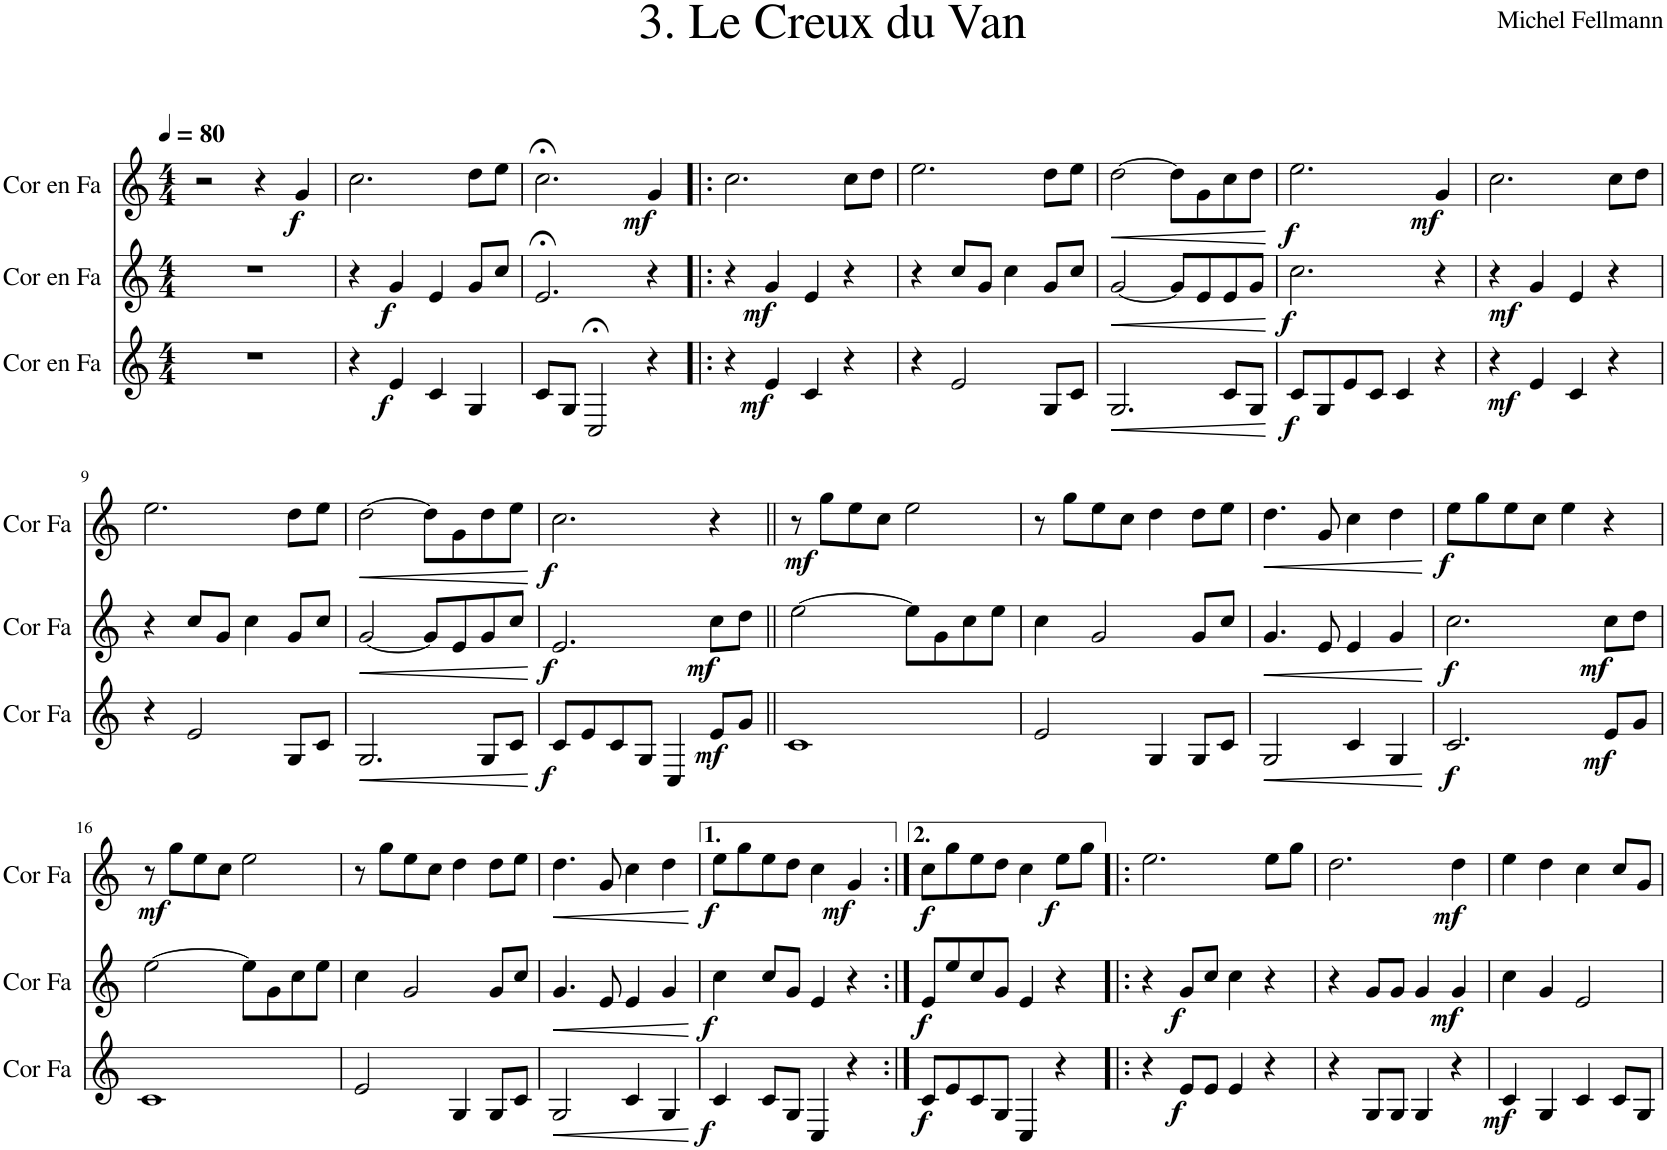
**kern	**dynam	**kern	**dynam	**kern	**dynam
*part3	*part3	*part2	*part2	*part1	*part1
*staff3	*staff3	*staff2	*staff2	*staff1	*staff1
*I"Cor en Fa	*	*I"Cor en Fa	*	*I"Cor en Fa	*
*I'Cor Fa	*	*I'Cor Fa	*	*I'Cor Fa	*
*clefG2	*	*clefG2	*	*clefG2	*
*Trd4c7	*	*Trd4c7	*	*Trd4c7	*
*k[]	*	*k[]	*	*k[]	*
*M4/4	*	*M4/4	*	*M4/4	*
*MM80	*	*MM80	*	*MM80	*
=1	=1	=1	=1	=1	=1
1r	.	1r	.	2r	.
.	.	.	.	4r	.
!	!	!	!	!	!LO:DY:b
.	.	.	.	4g/	f
=2	=2	=2	=2	=2	=2
4r	.	4r	.	2.cc\	.
!	!LO:DY:b	!	!LO:DY:b	!	!
4e/	f	4g/	f	.	.
4c/	.	4e/	.	.	.
4G/	.	8g/L	.	8dd\L	.
.	.	8cc/J	.	8ee\J	.
=3	=3	=3	=3	=3	=3
8c/L	.	2.e;</	.	2.cc;<\	.
8G/J	.	.	.	.	.
2C;</	.	.	.	.	.
!	!	!	!	!	!LO:DY:b
4r	.	4r	.	4g/	mf
=4!|:	=4!|:	=4!|:	=4!|:	=4!|:	=4!|:
4r	.	4r	.	2.cc\	.
!	!LO:DY:b	!	!LO:DY:b	!	!
4e/	mf	4g/	mf	.	.
4c/	.	4e/	.	.	.
4r	.	4r	.	8cc\L	.
.	.	.	.	8dd\J	.
=5	=5	=5	=5	=5	=5
4r	.	4r	.	2.ee\	.
2e/	.	8cc/L	.	.	.
.	.	8g/J	.	.	.
.	.	4cc\	.	.	.
8G/L	.	8g/L	.	8dd\L	.
8c/J	.	8cc/J	.	8ee\J	.
=6	=6	=6	=6	=6	=6
!	!LO:HP:b	!	!LO:HP:b	!	!LO:HP:b
2.G/	<	[2g/	<	[2dd\	<
.	.	8g/L]	.	8dd\L]	.
.	.	8e/	.	8g\	.
8c/L	.	8e/	.	8cc\	.
8G/J	.	8g/J	.	8dd\J	.
.	[	.	[	.	[
=7	=7	=7	=7	=7	=7
!	!LO:DY:b	!	!LO:DY:b	!	!LO:DY:b
8c/L	f	2.cc\	f	2.ee\	f
8G/	.	.	.	.	.
8e/	.	.	.	.	.
8c/J	.	.	.	.	.
4c/	.	.	.	.	.
!	!	!	!	!	!LO:DY:b
4r	.	4r	.	4g/	mf
=8	=8	=8	=8	=8	=8
!	!LO:DY:b	!	!LO:DY:b	!	!
4r	mf	4r	mf	2.cc\	.
4e/	.	4g/	.	.	.
4c/	.	4e/	.	.	.
4r	.	4r	.	8cc\L	.
.	.	.	.	8dd\J	.
!!LO:LB:g=z
=9	=9	=9	=9	=9	=9
4r	.	4r	.	2.ee\	.
2e/	.	8cc/L	.	.	.
.	.	8g/J	.	.	.
.	.	4cc\	.	.	.
8G/L	.	8g/L	.	8dd\L	.
8c/J	.	8cc/J	.	8ee\J	.
=10	=10	=10	=10	=10	=10
!	!LO:HP:b	!	!LO:HP:b	!	!LO:HP:b
2.G/	<	[2g/	<	[2dd\	<
.	.	8g/L]	.	8dd\L]	.
.	.	8e/	.	8g\	.
8G/L	.	8g/	.	8dd\	.
8c/J	.	8cc/J	.	8ee\J	.
.	[	.	[	.	[
=11	=11	=11	=11	=11	=11
!	!LO:DY:b	!	!LO:DY:b	!	!LO:DY:b
8c/L	f	2.e/	f	2.cc\	f
8e/	.	.	.	.	.
8c/	.	.	.	.	.
8G/J	.	.	.	.	.
4C/	.	.	.	.	.
!	!LO:DY:b	!	!LO:DY:b	!	!
8e/L	mf	8cc\L	mf	4r	.
8g/J	.	8dd\J	.	.	.
=12||	=12||	=12||	=12||	=12||	=12||
!	!	!	!	!	!LO:DY:b
1c	.	[2ee\	.	8r	mf
.	.	.	.	8gg\L	.
.	.	.	.	8ee\	.
.	.	.	.	8cc\J	.
.	.	8ee\L]	.	2ee\	.
.	.	8g\	.	.	.
.	.	8cc\	.	.	.
.	.	8ee\J	.	.	.
=13	=13	=13	=13	=13	=13
2e/	.	4cc\	.	8r	.
.	.	.	.	8gg\L	.
.	.	2g/	.	8ee\	.
.	.	.	.	8cc\J	.
4G/	.	.	.	4dd\	.
8G/L	.	8g/L	.	8dd\L	.
8c/J	.	8cc/J	.	8ee\J	.
=14	=14	=14	=14	=14	=14
!	!LO:HP:b	!	!LO:HP:b	!	!LO:HP:b
2G/	<	4.g/	<	4.dd\	<
.	.	8e/	.	8g/	.
4c/	.	4e/	.	4cc\	.
4G/	.	4g/	.	4dd\	.
.	[	.	[	.	[
=15	=15	=15	=15	=15	=15
!	!LO:DY:b	!	!LO:DY:b	!	!LO:DY:b
2.c/	f	2.cc\	f	8ee\L	f
.	.	.	.	8gg\	.
.	.	.	.	8ee\	.
.	.	.	.	8cc\J	.
.	.	.	.	4ee\	.
!	!LO:DY:b	!	!LO:DY:b	!	!
8e/L	mf	8cc\L	mf	4r	.
8g/J	.	8dd\J	.	.	.
!!LO:LB:g=z
=16	=16	=16	=16	=16	=16
!	!	!	!	!	!LO:DY:b
1c	.	[2ee\	.	8r	mf
.	.	.	.	8gg\L	.
.	.	.	.	8ee\	.
.	.	.	.	8cc\J	.
.	.	8ee\L]	.	2ee\	.
.	.	8g\	.	.	.
.	.	8cc\	.	.	.
.	.	8ee\J	.	.	.
=17	=17	=17	=17	=17	=17
2e/	.	4cc\	.	8r	.
.	.	.	.	8gg\L	.
.	.	2g/	.	8ee\	.
.	.	.	.	8cc\J	.
4G/	.	.	.	4dd\	.
8G/L	.	8g/L	.	8dd\L	.
8c/J	.	8cc/J	.	8ee\J	.
=18	=18	=18	=18	=18	=18
!	!LO:HP:b	!	!LO:HP:b	!	!LO:HP:b
2G/	<	4.g/	<	4.dd\	<
.	.	8e/	.	8g/	.
4c/	.	4e/	.	4cc\	.
4G/	.	4g/	.	4dd\	.
.	[	.	[	.	[
=19	=19	=19	=19	=19	=19
!	!LO:DY:b	!	!LO:DY:b	!	!LO:DY:b
4c/	f	4cc\	f	8ee\L	f
.	.	.	.	8gg\	.
8c/L	.	8cc/L	.	8ee\	.
8G/J	.	8g/J	.	8dd\J	.
4C/	.	4e/	.	4cc\	.
!	!	!	!	!	!LO:DY:b
4r	.	4r	.	4g/	mf
=20:|!	=20:|!	=20:|!	=20:|!	=20:|!	=20:|!
!	!LO:DY:b	!	!LO:DY:b	!	!LO:DY:b
8c/L	f	8e/L	f	8cc\L	f
8e/	.	8ee/	.	8gg\	.
8c/	.	8cc/	.	8ee\	.
8G/J	.	8g/J	.	8dd\J	.
4C/	.	4e/	.	4cc\	.
!	!	!	!	!	!LO:DY:b
4r	.	4r	.	8ee\L	f
.	.	.	.	8gg\J	.
=21!|:	=21!|:	=21!|:	=21!|:	=21!|:	=21!|:
4r	.	4r	.	2.ee\	.
!	!LO:DY:b	!	!LO:DY:b	!	!
8e/L	f	8g/L	f	.	.
8e/J	.	8cc/J	.	.	.
4e/	.	4cc\	.	.	.
4r	.	4r	.	8ee\L	.
.	.	.	.	8gg\J	.
=22	=22	=22	=22	=22	=22
4r	.	4r	.	2.dd\	.
8G/L	.	8g/L	.	.	.
8G/J	.	8g/J	.	.	.
4G/	.	4g/	.	.	.
!	!	!	!LO:DY:b	!	!LO:DY:b
4r	.	4g/	mf	4dd\	mf
=23	=23	=23	=23	=23	=23
!	!LO:DY:b	!	!	!	!
4c/	mf	4cc\	.	4ee\	.
4G/	.	4g/	.	4dd\	.
4c/	.	2e/	.	4cc\	.
8c/L	.	.	.	8cc/L	.
8G/J	.	.	.	8g/J	.
=	=	=	=	=	=
*-	*-	*-	*-	*-	*-
